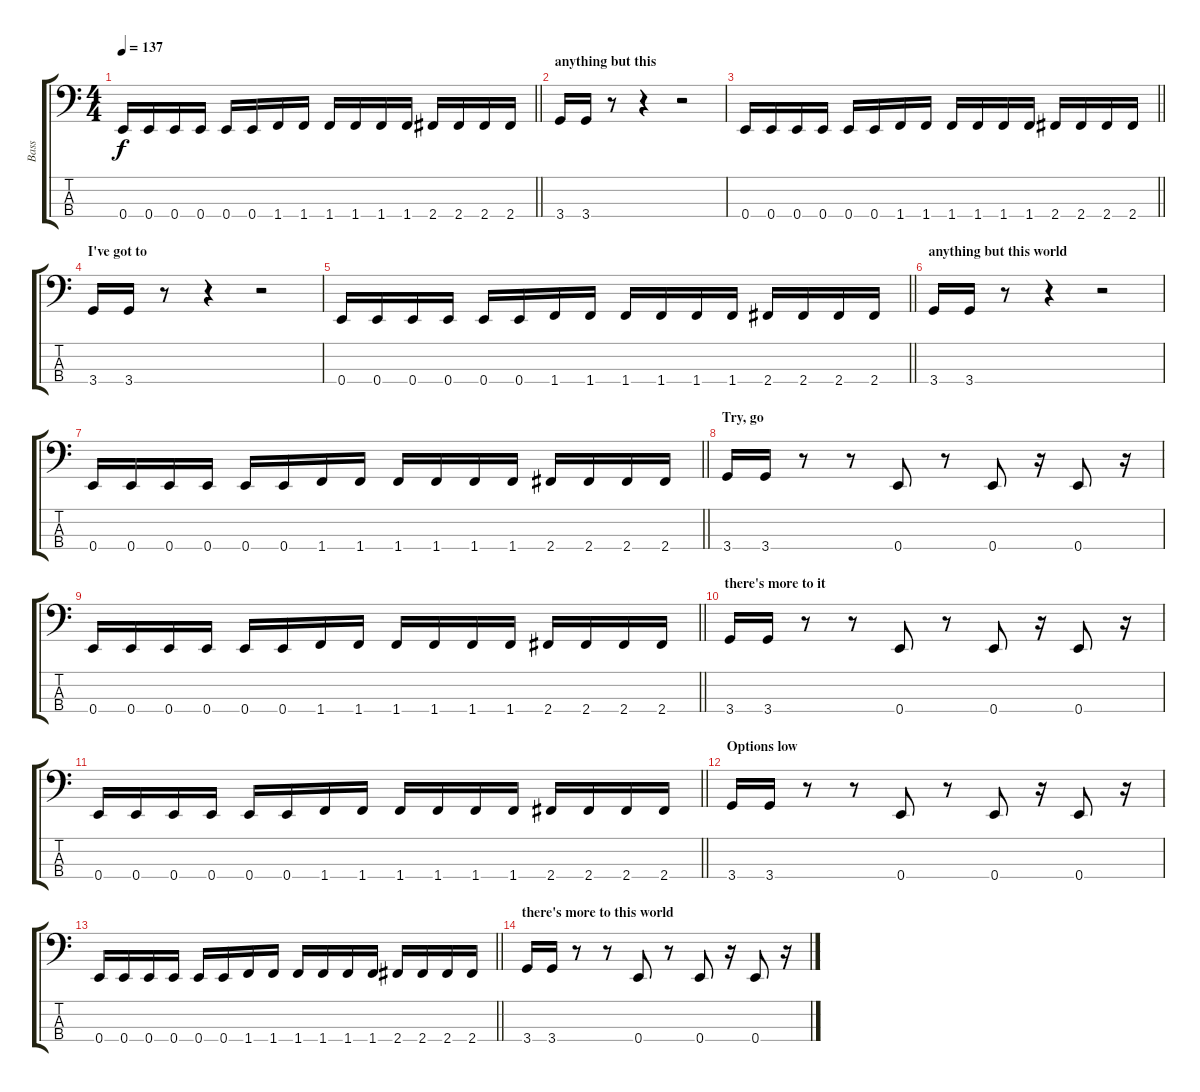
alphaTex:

\track ("Bass" "Bass") {instrument electricbasspick}
\staff {score tabs}
\tuning (G2 D2 A1 E1) {hide}
\ts (4 4)
\tempo 137
\clef f4
\barLineRight lightlight
\ks c
0.4.16{dy f} 0.4.16 0.4.16 0.4.16 0.4.16 0.4.16 1.4.16 1.4.16 1.4.16 1.4.16 1.4.16 1.4.16 2.4.16 2.4.16 2.4.16 2.4.16 |
\section ("" "anything but this")
3.4.16 3.4.16 r.8 r.4 r.2 |
\barLineRight lightlight
0.4.16 0.4.16 0.4.16 0.4.16 0.4.16 0.4.16 1.4.16 1.4.16 1.4.16 1.4.16 1.4.16 1.4.16 2.4.16 2.4.16 2.4.16 2.4.16 |
\section ("" "I've got to ")
3.4.16 3.4.16 r.8 r.4 r.2 |
\barLineRight lightlight
0.4.16 0.4.16 0.4.16 0.4.16 0.4.16 0.4.16 1.4.16 1.4.16 1.4.16 1.4.16 1.4.16 1.4.16 2.4.16 2.4.16 2.4.16 2.4.16 |
\section ("" "anything but this world")
3.4.16 3.4.16 r.8 r.4 r.2 |
\barLineRight lightlight
0.4.16 0.4.16 0.4.16 0.4.16 0.4.16 0.4.16 1.4.16 1.4.16 1.4.16 1.4.16 1.4.16 1.4.16 2.4.16 2.4.16 2.4.16 2.4.16 |
\section ("" "Try, go ")
3.4.16 3.4.16 r.8 r.8 0.4.8 r.8 0.4.8 r.16 0.4.8 r.16 |
\barLineRight lightlight
0.4.16 0.4.16 0.4.16 0.4.16 0.4.16 0.4.16 1.4.16 1.4.16 1.4.16 1.4.16 1.4.16 1.4.16 2.4.16 2.4.16 2.4.16 2.4.16 |
\section ("" "there's more to it")
3.4.16 3.4.16 r.8 r.8 0.4.8 r.8 0.4.8 r.16 0.4.8 r.16 |
\barLineRight lightlight
0.4.16 0.4.16 0.4.16 0.4.16 0.4.16 0.4.16 1.4.16 1.4.16 1.4.16 1.4.16 1.4.16 1.4.16 2.4.16 2.4.16 2.4.16 2.4.16 |
\section ("" "Options low ")
3.4.16 3.4.16 r.8 r.8 0.4.8 r.8 0.4.8 r.16 0.4.8 r.16 |
\barLineRight lightlight
0.4.16 0.4.16 0.4.16 0.4.16 0.4.16 0.4.16 1.4.16 1.4.16 1.4.16 1.4.16 1.4.16 1.4.16 2.4.16 2.4.16 2.4.16 2.4.16 |
\section ("" "there's more to this world")
3.4.16 3.4.16 r.8 r.8 0.4.8 r.8 0.4.8 r.16 0.4.8 r.16
